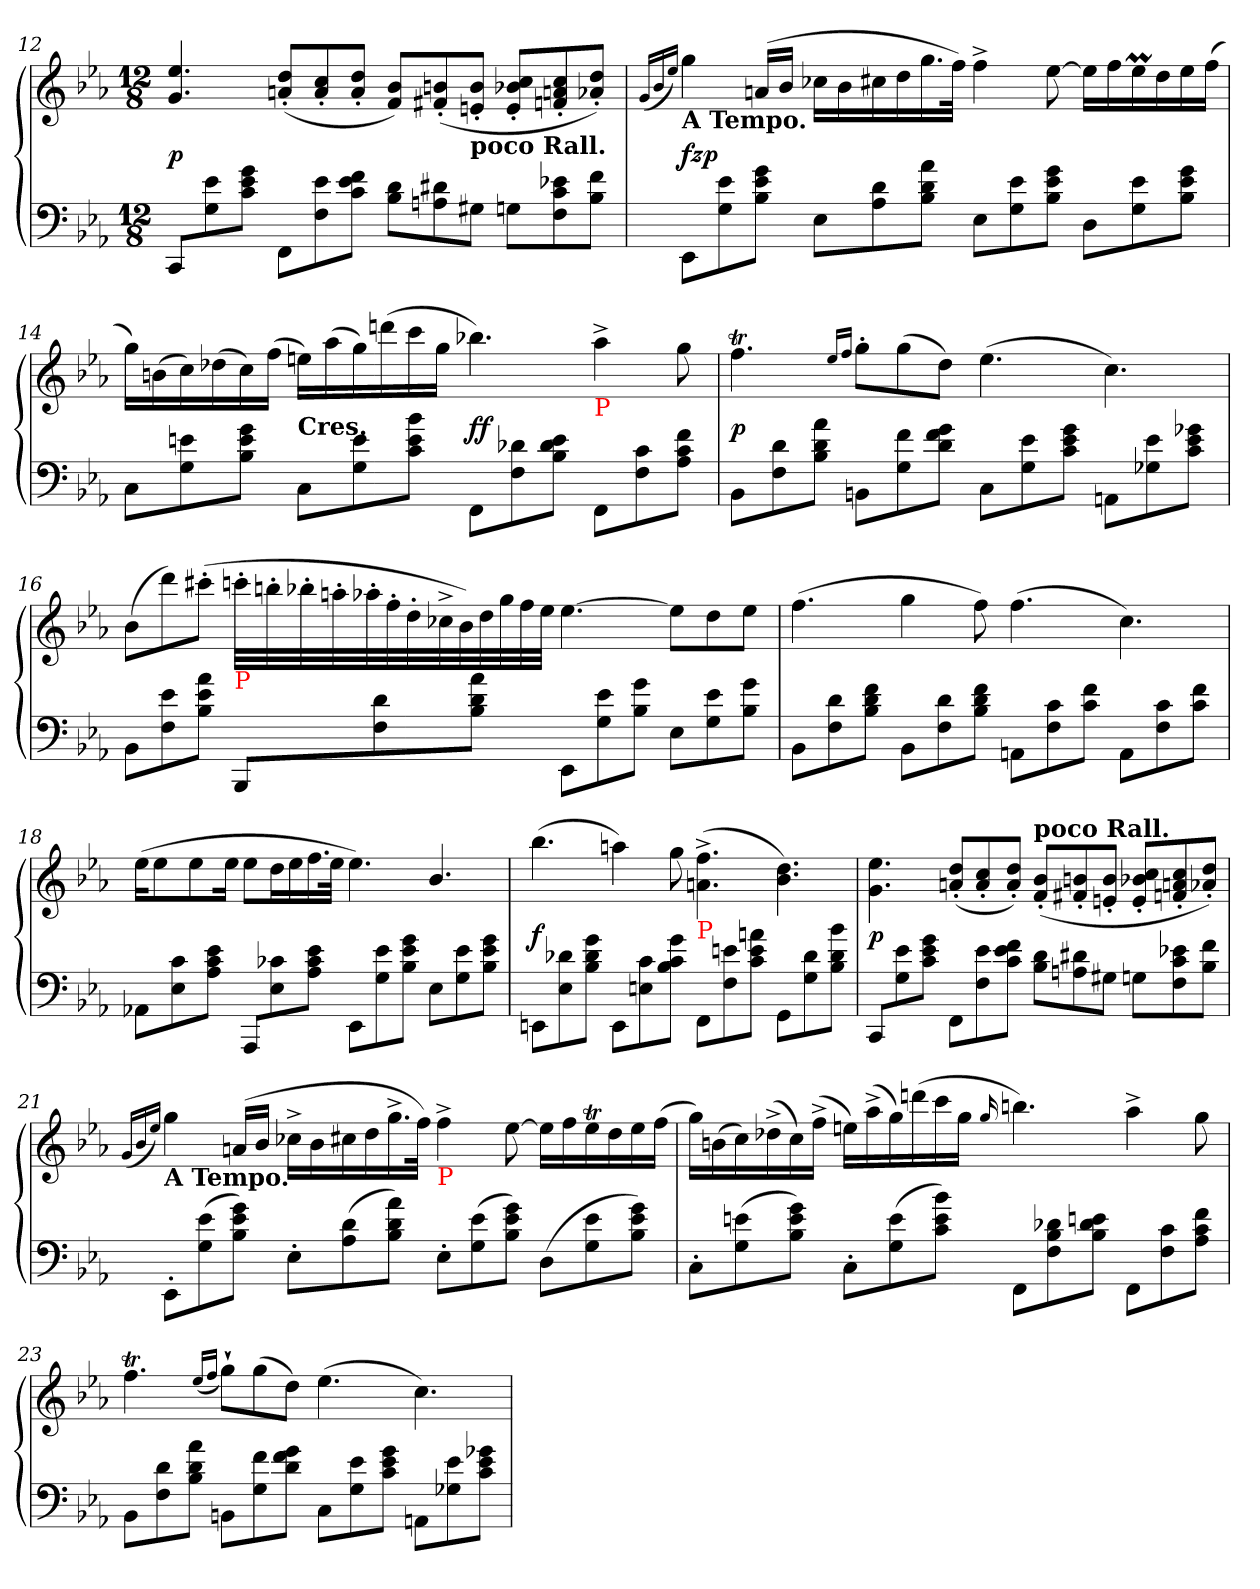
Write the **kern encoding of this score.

**kern	**kern	**dynam
*part1	*part1	*part1
*staff2	*staff1	*staff1/2
*clefF4	*clefG2	*
*k[b-e-a-]	*k[b-e-a-]	*
*M12/8	*M12/8	*
=12	=12	=12
8CC/L	4.ee-/ 4.g/	p
8e-\ 8G\	.	.
8g\ 8e-\ 8c\J	.	.
8FF/L	(<8dd'</ 8an'</L	.
8e-\ 8F\	8cc'< 8a'<	.
8f\ 8e-\ 8c\J	8dd'< 8a'<J	.
8d 8B-L	8b- 8fL)	.
8d#X 8An	(<8bn'< 8f#X'<	.
!	!LO:TX:b:B:t=poco Rall.	!
8G#XJ	8b'< 8en'<J	.
8GnL	8cc'< 8b-X'< 8e'<L	.
8e-X 8c 8F	8cc'< 8an'< 8fn'<	.
8f 8B-J	8dd'< 8a-X'<J)	.
=13	=13	=13
.	(<16qqg/LL	.
.	16qqb-/	.
.	16qqee-/JJ)	.
!	!LO:TX:b:B:t=A Tempo.	!
8EE-/L	4gg	fz p
8e-\ 8G\	.	.
8g\ 8e-\ 8B-\J	(>16an/LL	.
.	16b-JJ	.
8E-L	16cc-XLL	.
.	16b-	.
8d 8A-	16cc#X	.
.	16dd	.
8a- 8d 8B-J	16.gg	.
.	32ffJJk)	.
8E-L	4ff^<	.
8e- 8G	.	.
8g 8e- 8B-J	[8ee-	.
8DL	16ee-LL]	.
.	16ff	.
8e- 8G	16ee-M	.
.	16dd	.
8g 8e- 8B-J	16ee-	.
.	(>16ffJJ	.
=14	=14	=14
8CL	16ggLL)	.
.	(>16bn	.
8en 8G	16cc)	.
.	(>16dd-X	.
8g 8e 8B-J	16cc)	.
.	(>16ffJJ	.
!	!LO:TX:c:B:t=Cres.	!
8CL	16eenLL)	.
.	(>16aa-	.
8e 8G	16gg)	.
.	(>16dddn	.
8b- 8e 8cJ	16ccc	.
.	16ggJJ	.
8FF/L	4.bb-X)	ff
8d-X\ 8F\	.	.
8e\ 8d-\ 8B-\J	.	.
!	!LO:TX:b:color=red:t=P	!
8FF/L	4aa-^<	.
8c\ 8F\	.	.
8f\ 8c\ 8A-\J	8gg	.
=15	=15	=15
8BB-L	4.ffT	p
8d 8F	.	.
8a- 8d 8B-J	.	.
.	16qqee-TTT/LL	.
.	16qqff/JJ	.
8BBnL	8gg'>L	.
8f 8G	(>8gg	.
8g 8f 8dJ	8ddJ)	.
8CL	(>4.ee-	.
8e- 8G	.	.
8g 8e- 8cJ	.	.
8AAnL	4.cc)	.
8e- 8G-X	.	.
8g-X 8e- 8cJ	.	.
=16	=16	=16
8BB-L	(>8b-L	.
8e- 8F	8ddd)	.
8a- 8e- 8B-J	(>8ccc#X'J	.
*	*Xtuplet	*
!	!LO:TX:b:color=red:t=P	!
8BBB-/L	104%3cccn'LLLL	.
.	104%3bbn'	.
.	104%3bb-X'	.
.	104%3aan'	.
.	104%3aa-X'	.
8d\ 8F\	.	.
.	104%3ff'	.
.	104%3dd'	.
.	104%3cc-X^>	.
.	104%3b-)	.
8a-\ 8d\ 8B-\J	.	.
.	104%3dd	.
.	104%3gg	.
.	104%3ff	.
.	104%3ee-JJJJ	.
8EE-/L	[4.ee-	.
8e-\ 8G\	.	.
8g\ 8B-\J	.	.
8E-L	8ee-L]	.
8e- 8G	8dd	.
8g 8B-J	8ee-J	.
=17	=17	=17
8BB-L	(>4.ff	.
8d 8F	.	.
8f 8d 8B-J	.	.
8BB-L	4gg	.
8d 8F	.	.
8f 8d 8B-J	8ff)	.
8AAnL	(>4.ff	.
8c 8F	.	.
8f 8cJ	.	.
8AAL	4.cc)	.
8c 8F	.	.
8f 8cJ	.	.
=18	=18	=18
8AA-XL	(>16ee-KL	.
.	8ee-	.
8c 8E-	.	.
.	8ee-	.
8e- 8c 8A-J	.	.
.	16ee-Jk	.
8AAA-/L	8ee-L	.
8c-X\ 8E-\	16ddL	.
.	16ee-	.
8e-\ 8c-\ 8A-\J	16.ff	.
.	32ee-JJk	.
8EE-/L	4.ee-)	.
8e-\ 8G\	.	.
8g\ 8e-\ 8B-\J	.	.
8E-L	4.b-/	.
8e- 8G	.	.
8g 8e- 8B-J	.	.
=19	=19	=19
8EEn/L	(>4.bb-	f
8d-X\ 8E-\	.	.
8g\ 8d-\ 8B-\J	.	.
8EE/L	4aan)	.
8c\ 8En\	.	.
8g\ 8c\ 8B-\J	8gg	.
!	!LO:TX:b:color=red:t=P	!
8FF/L	(>4.ff^< 4.an^<	.
8e\ 8F\	.	.
8a\ 8e\ 8c\J	.	.
8GG/L	4.dd 4.b-)	.
8d-\ 8G\	.	.
8b-\ 8d-\ 8B-\J	.	.
=20	=20	=20
8CC/L	4.ee- 4.g	p
8e-\ 8G\	.	.
8g\ 8e-\ 8c\J	.	.
8FF/L	(<8dd'</ 8an'</L	.
8e-\ 8F\	8cc'< 8a'<	.
8f\ 8e-\ 8c\J	8dd'< 8a'<J)	.
!	!LO:TX:a:B:t=poco Rall.	!
8d 8B-L	(<8b-'< 8f'<L	.
8d#X 8An	8bn'< 8f#X'<	.
8G#XJ	8b'< 8en'<J	.
8GnL	8cc'< 8b-X'< 8e'<L	.
8e-X 8c 8F	8cc'< 8an'< 8fn'<	.
8f 8B-J	8dd'< 8a-X'<J)	.
=21	=21	=21
.	(<16qg/LL	.
.	16qb-/	.
.	16qee-/JJ)	.
!	!LO:TX:b:B:t=A Tempo.	!
8EE-'</L	4gg	p fz
(>8e-\ 8G\	.	.
8g\ 8e-\ 8B-\J)	(>16an/LL	.
.	16b-JJ	.
8E-'>L	16cc-X^>LL	.
.	16b-	.
(>8d 8A-	16cc#X	.
.	16dd	.
8a- 8d 8B-J)	16.gg^>	.
.	32ffJJk)	.
!	!LO:TX:b:color=red:t=P	!
8E-'>L	4ff^<	.
(>8e- 8G	.	.
8g 8e- 8B-J)	[8ee-	.
(>8DL	16ee-LL]	.
.	16ff	.
8e- 8G	16ee-T	.
.	16dd	.
8g 8e- 8B-J)	16ee-	.
.	(>16ffJJ	.
=22	=22	=22
8C'>L	16ggLL)	.
.	(>16bn	.
(>8en 8G	16cc)	.
.	(>16dd-X^>	.
8g 8e 8B-J)	16cc)	.
.	(>16ff^>JJ	.
8C'>L	16eenLL)	.
.	(>16aa-^>	.
(>8e 8G	16gg)	.
.	(>16dddn	.
8b- 8e 8cJ)	16ccc	.
.	16ggJJ	.
.	16qqgg/	.
8FF/L	4.bb)	.
8d-X\ 8B-\ 8F\	.	.
8en\ 8d-\ 8B-\J	.	.
8FF/L	4aa-^<	.
8c\ 8F\	.	.
8f\ 8c\ 8A-\J	8gg	.
=23	=23	=23
8BB-L	4.ffT	.
8d 8F	.	.
8a- 8d 8B-J	.	.
.	(<16qqee-/LL	.
.	16qqff/JJ	.
8BBnL	8gg`>L)	.
8f 8G	(>8gg	.
8g 8f 8dJ	8ddJ)	.
8CL	(>4.ee-	.
8e- 8G	.	.
8g 8e- 8cJ	.	.
8AAnL	4.cc)	.
8e- 8G-X	.	.
8g-X 8e- 8cJ	.	.
=	=	=
*-	*-	*-
